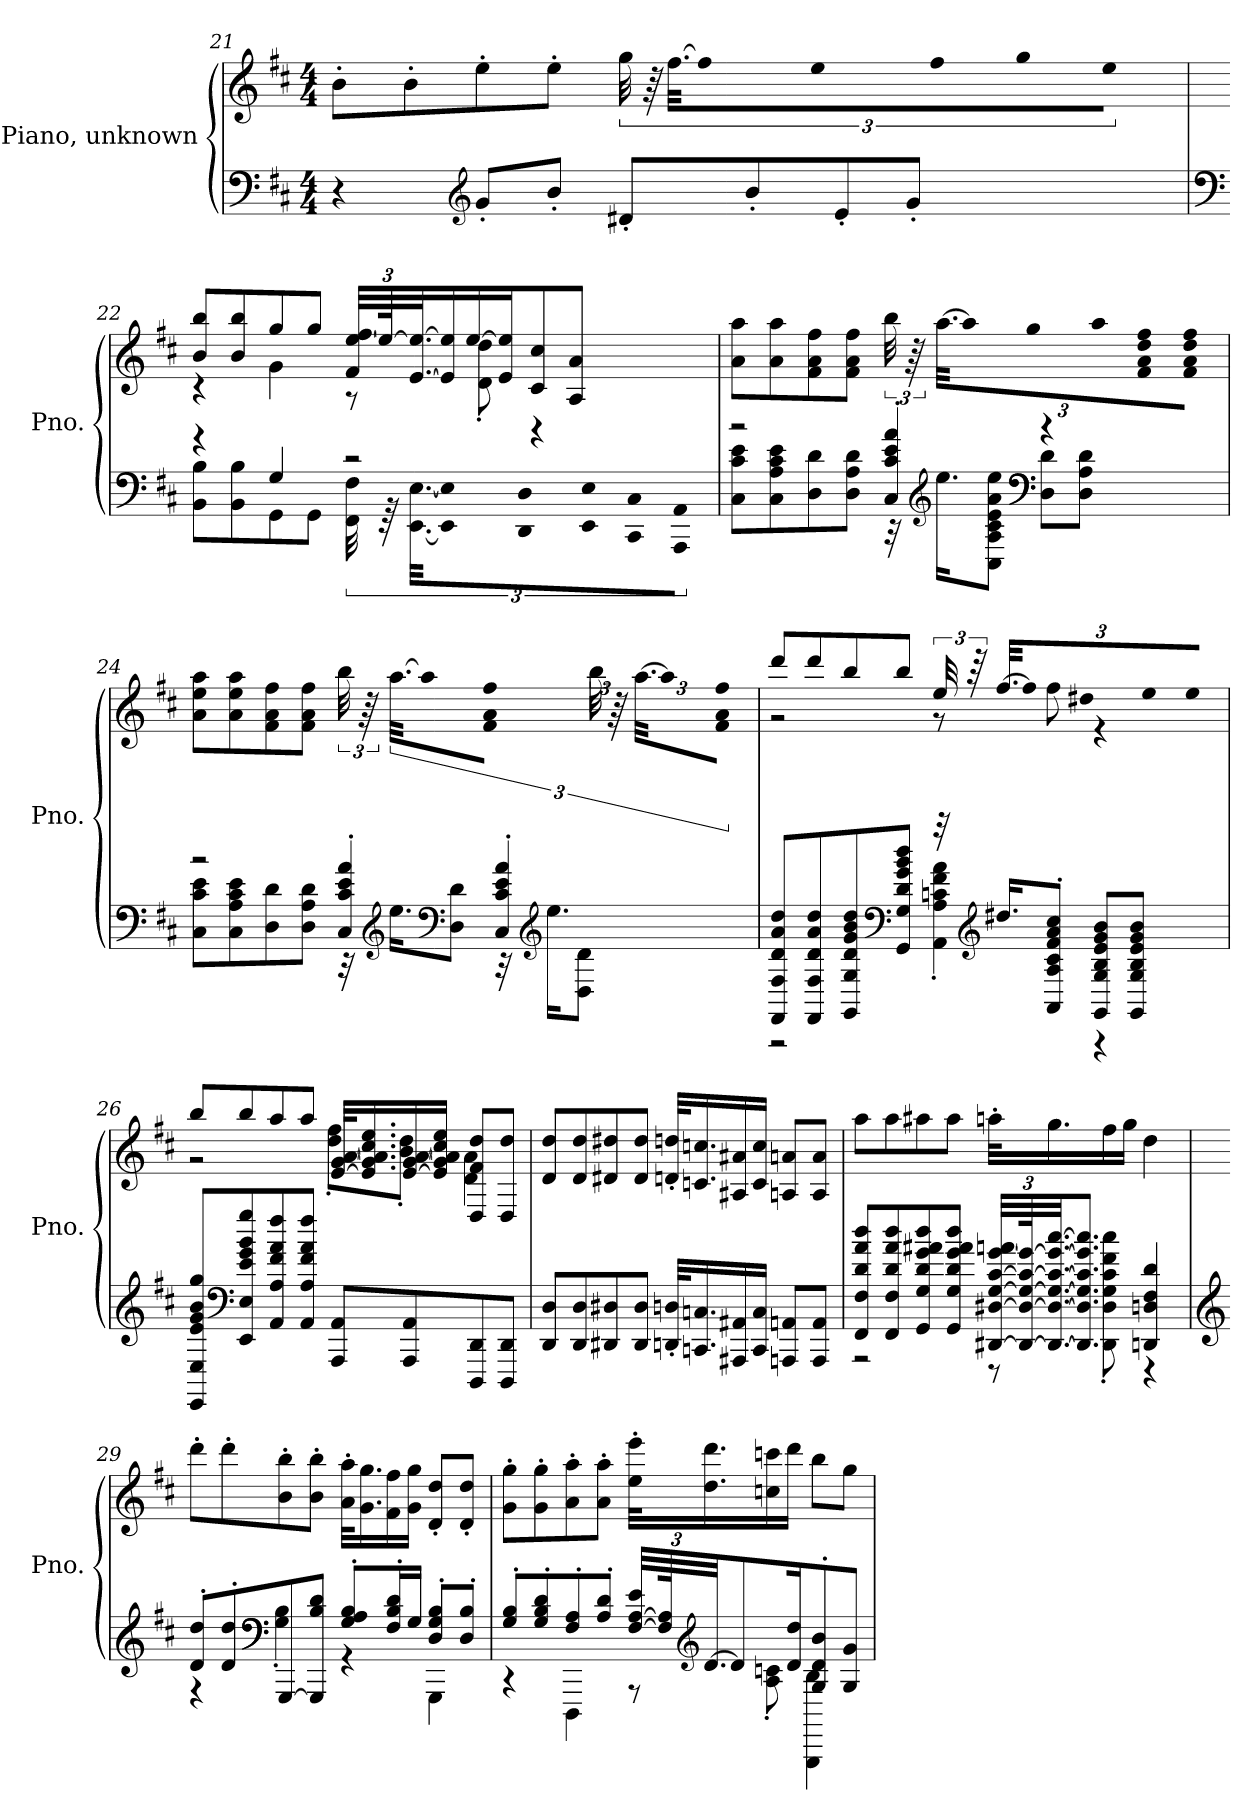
**kern	**kern
*part1	*part1
*staff2	*staff1
*I"Piano, unknown	*
*I'Pno.	*
*clefF4	*clefG2
*k[f#c#]	*k[f#c#]
*M4/4	*M4/4
=21	=21
4r	8b'\L
.	8b'\
*clefG2	*
8g'/L	8ee'\
8b'/J	8ee'\J
8d#X'/L	48gg\
.	96r
.	[48.ff#\KLL
.	16ff#\]
8b'/	16ee\
.	16ff#\J
8e'/	8gg\
8g'/J	8ee\J
!!LO:LB:g=z
=22	=22
*clefF4	*
*^	*^
4r	8BB\ 8B\L	8b/ 8bb/L	4r
.	8BB\ 8B\	8b/ 8bb/	.
4G/	8GG\	8gg/	4g\
.	8GG\J	8gg/J	.
*	*	*Xbrackettup	*
2r	48FF#\ 48F#\	48f#/ [48ee/ 48ff#/LLL	8r
.	96r	96ee/K_	.
.	[48.EE\ [48.E\KLL	[48.e/ 48.ee/_J	.
.	16EE\] 16E\]	16e/] 16ee/]	.
.	16DD\ 16D\	[16ee/	8d\' 8dd\'
.	16EE\ 16E\J	16e/ 16ee/]J	.
.	8CC#\ 8C#\	8c#/ 8cc#/	4r
.	8AAA\ 8AA\J	8A/ 8a/J	.
*	*	*v	*v
=23	=23	=23
2r	8C#\ 8c#\ 8e\L	8a\ 8aa\L
.	8C#\ 8A\ 8c#\ 8e\	8a\ 8aa\
.	8D\ 8d\	8f#\ 8a\ 8ff#\
.	8D\ 8A\ 8d\J	8f#\ 8a\ 8ff#\J
*	*	*brackettup
4C#/' 4c#/' 4e/' 4a/'	32r	48bb\
.	.	96r
*clefG2	*	*
.	16.ee\KL	[48.aa\KLL
.	.	16aa\]
.	8C#\ 8A\ 8c#\ 8e\ 8a\ 8ee\J	16gg\
.	.	16aa\J
*clefF4	*	*
4r	8D\ 8d\L	8f#\ 8a\ 8dd\ 8ff#\
.	8D\ 8A\ 8d\J	8f#\ 8a\ 8dd\ 8ff#\J
!!LO:LB:g=z
=24	=24	=24
2r	8C#\ 8c#\ 8e\L	8a\ 8ee\ 8aa\L
.	8C#\ 8A\ 8c#\ 8e\	8a\ 8ee\ 8aa\
.	8D\ 8d\	8f#\ 8a\ 8ff#\
.	8D\ 8A\ 8d\J	8f#\ 8a\ 8ff#\J
4C#/' 4c#/' 4e/' 4a/'	32r	48bb\
.	.	96r
*clefG2	*	*
.	16.ee\KL	[48.aa\KLL
.	.	16aa\J]
*clefF4	*	*
.	8D\ 8d\J	8f#\ 8a\ 8ff#\J
4C#/' 4c#/' 4e/' 4a/'	32r	48bb\
.	.	96r
*clefG2	*	*
.	16.ee\KL	[48.aa\KLL
.	.	16aa\J]
.	8D\ 8d\J	8f#\ 8a\ 8ff#\J
=25	=25	=25
*	*	*^
8FF#/ 8F#/ 8d/ 8a/ 8dd/L	2r	8ddd/L	2r
8FF#/ 8F#/ 8d/ 8a/ 8dd/	.	8ddd/	.
8GG/ 8G/ 8d/ 8g/ 8b/ 8dd/	.	8bb/	.
*clefF4	*	*	*
8GG/ 8G/ 8d/ 8g/ 8b/ 8dd/J	.	8bb/J	.
32r	4AA\' 4A\' 4cn\' 4f#\' 4a\'	48ee/	8r
.	.	96r	.
*clefG2	*	*	*
16.dd#X/KL	.	[48.ff#/KKL	.
.	.	8ff#/]	.
8AA/' 8A/' 8c/' 8f#/' 8a/' 8cc#/'J	.	.	8ff#\
.	.	16dd#X/K	.
8GG/ 8G/ 8B/ 8e/ 8g/ 8b/L	4r	8ee/	4r
8GG/ 8G/ 8B/ 8e/ 8g/ 8b/J	.	8ee/J	.
*v	*v	*	*
!!LO:PB:g=z	!!
=26	=26	=26
8EE/ 8E/ 8e/ 8g/ 8b/ 8gg/L	8bb/L	2r
*clefF4	*	*
8EE/ 8E/ 8e/ 8g/ 8b/ 8gg/	8bb/	.
8AA/ 8A/ 8f#/ 8a/ 8ff#/	8aa/	.
8AA/ 8A/ 8f#/ 8a/ 8ff#/J	8aa/J	.
8AAA/ 8AA/L	[32e/ [32g/ [32a/KLL	8dd\' 8ff#\'L
.	16.e/] 16.g/] 16.a/] 16.cc#/ 16.ee/	.
8AAA/ 8AA/	[16e/ [16g/ [16a/	8b\' 8dd\'J
.	16e/] 16g/] 16a/] 16cc#/ 16ee/JJ	.
8DDD/ 8DD/	8D/ 8f#/ 8dd/L	4d\ 4a\
8DDD/ 8DD/J	8D/ 8dd/J	.
*	*v	*v
=27	=27
8DD/ 8D/L	8d/ 8dd/L
8DD/ 8D/	8d/ 8dd/
8DD#X/ 8D#X/	8d#X/ 8dd#X/
8DD#/ 8D#/J	8d#/ 8dd#/J
32DDn/' 32Dn/'KLL	32dn/' 32ddn/'KLL
16.CCn/ 16.Cn/	16.cn/ 16.ccn/
16AAA#X/ 16AA#X/	16A#X/ 16a#X/
16CC/ 16C/JJ	16c/ 16cc/JJ
8AAAn/ 8AAn/L	8An/ 8an/L
8AAA/ 8AA/J	8A/ 8a/J
!!LO:LB:g=z
=28	=28
*^	*
8FF#/ 8F#/ 8d/ 8a/ 8dd/L	2r	8aa\L
8FF#/ 8F#/ 8d/ 8a/ 8dd/	.	8aa\
8GG/ 8G/ 8d/ 8g/ 8a#X/ 8dd/	.	8aa#X\
8GG/ 8G/ 8d/ 8g/ 8a#/ 8dd/J	.	8aa#\J
*Xbrackettup	*	*
[48DD#X/ [48D#X/ [48G/ [48c#/ [48g/ 48an/LLL	8r	32aan'\KLL
96DD#/_ 96D#/_ 96G/_ 96c#/_ 96g/_K	.	.
48.DD#/_ 48.D#/_ 48.G/_ 48.c#/_ 48.g/_ [48.cc#/JJ	.	16.gg\
8.DD#/] 8.D#/] 8.G/] 8.c#/] 8.g/] 8.cc#/]J	.	.
.	8DD#\' 8D#\' 8G\' 8c#\' 8f#\' 8cc#\'	16ff#\
.	.	16gg\JJ
4DDn/ 4Dn/ 4F#/ 4d/	4r	4dd\
=29	=29	=29
*clefG2	*	*
8d/' 8dd/'L	4r	8ddd'\L
8d/' 8dd/'	.	8ddd'\
*clefF4	*	*
[8GGG/	4G\' 4B\'	8b\' 8bb\'
8GGG/] 8B/ 8d/J	.	8b\' 8bb\'J
8G/' 8A/' 8B/'L	4r	32a\' 32aa\'KLL
.	.	16.g\ 16.gg\
16F#/' 16B/' 16d/'L	.	16f#\ 16ff#\
16G/JJ	.	16g\ 16gg\JJ
8D/' 8G/' 8B/'L	4GGG\	8d/' 8dd/'L
8D/' 8B/'J	.	8d/' 8dd/'J
!!LO:LB:g=z
=30	=30	=30
8G/' 8B/'L	4r	8g\' 8gg\'L
8G/' 8B/' 8d/'	.	8g\' 8gg\'
8F#/' 8A/'	4DDD\	8a\' 8aa\'
8A/' 8d/'J	.	8a\' 8aa\'J
[48F#/ [48A/ 48e/LLL	8r	32ee\' 32eee\'KLL
96F#/] 96A/]K	.	.
*clefG2	*	*
[48.d/JJ	.	16.dd\ 16.ddd\
8d/]	.	.
.	8A\' 8cn\'	16ccn\ 16cccn\
16d/ 16dd/K	.	16ddd\JJ
8G/' 8d/' 8b/'	4GGG\ 4B\	8bb\L
8G/ 8g/J	.	8gg\J
*v	*v	*
=	=
*-	*-
